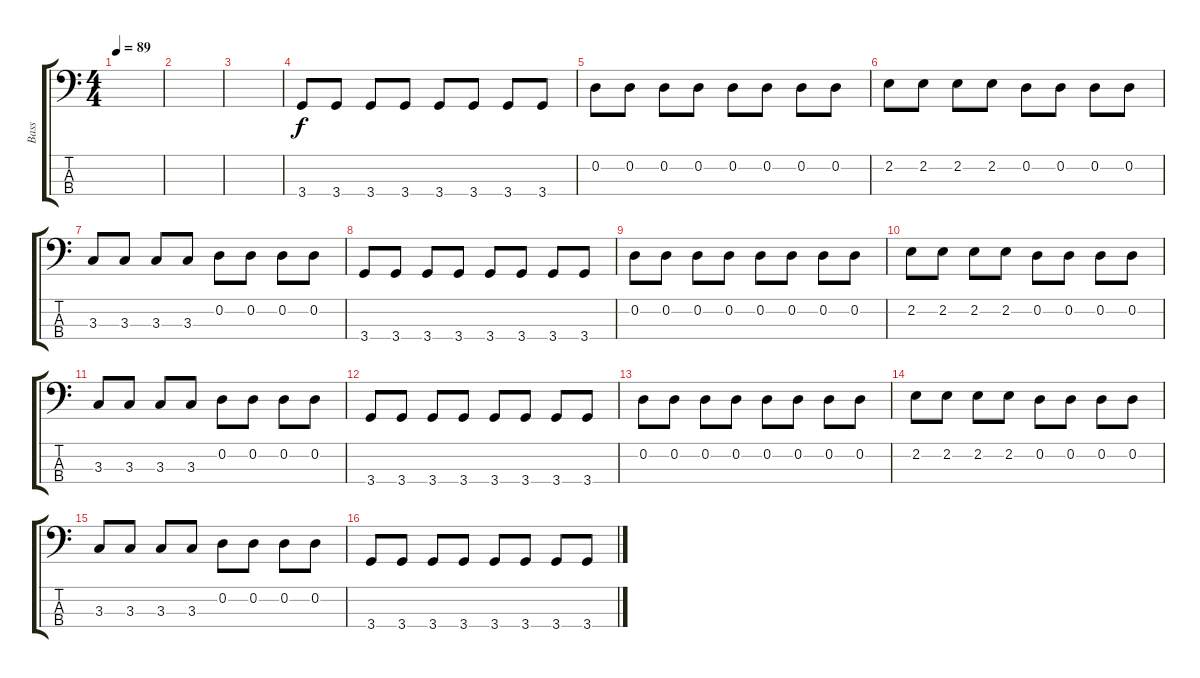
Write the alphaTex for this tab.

\track ("Bass" "Bass") {instrument electricbassfinger}
\staff {score tabs}
\tuning (G2 D2 A1 E1) {hide}
\ts (4 4)
\tempo 89
\clef f4
\ks c
|
|
|
3.4.8 3.4.8 3.4.8 3.4.8 3.4.8 3.4.8 3.4.8 3.4.8 |
0.2.8 0.2.8 0.2.8 0.2.8 0.2.8 0.2.8 0.2.8 0.2.8 |
2.2.8 2.2.8 2.2.8 2.2.8 0.2.8 0.2.8 0.2.8 0.2.8 |
3.3.8 3.3.8 3.3.8 3.3.8 0.2.8 0.2.8 0.2.8 0.2.8 |
3.4.8 3.4.8 3.4.8 3.4.8 3.4.8 3.4.8 3.4.8 3.4.8 |
0.2.8 0.2.8 0.2.8 0.2.8 0.2.8 0.2.8 0.2.8 0.2.8 |
2.2.8 2.2.8 2.2.8 2.2.8 0.2.8 0.2.8 0.2.8 0.2.8 |
3.3.8 3.3.8 3.3.8 3.3.8 0.2.8 0.2.8 0.2.8 0.2.8 |
3.4.8 3.4.8 3.4.8 3.4.8 3.4.8 3.4.8 3.4.8 3.4.8 |
0.2.8 0.2.8 0.2.8 0.2.8 0.2.8 0.2.8 0.2.8 0.2.8 |
2.2.8 2.2.8 2.2.8 2.2.8 0.2.8 0.2.8 0.2.8 0.2.8 |
3.3.8 3.3.8 3.3.8 3.3.8 0.2.8 0.2.8 0.2.8 0.2.8 |
3.4.8 3.4.8 3.4.8 3.4.8 3.4.8 3.4.8 3.4.8 3.4.8
